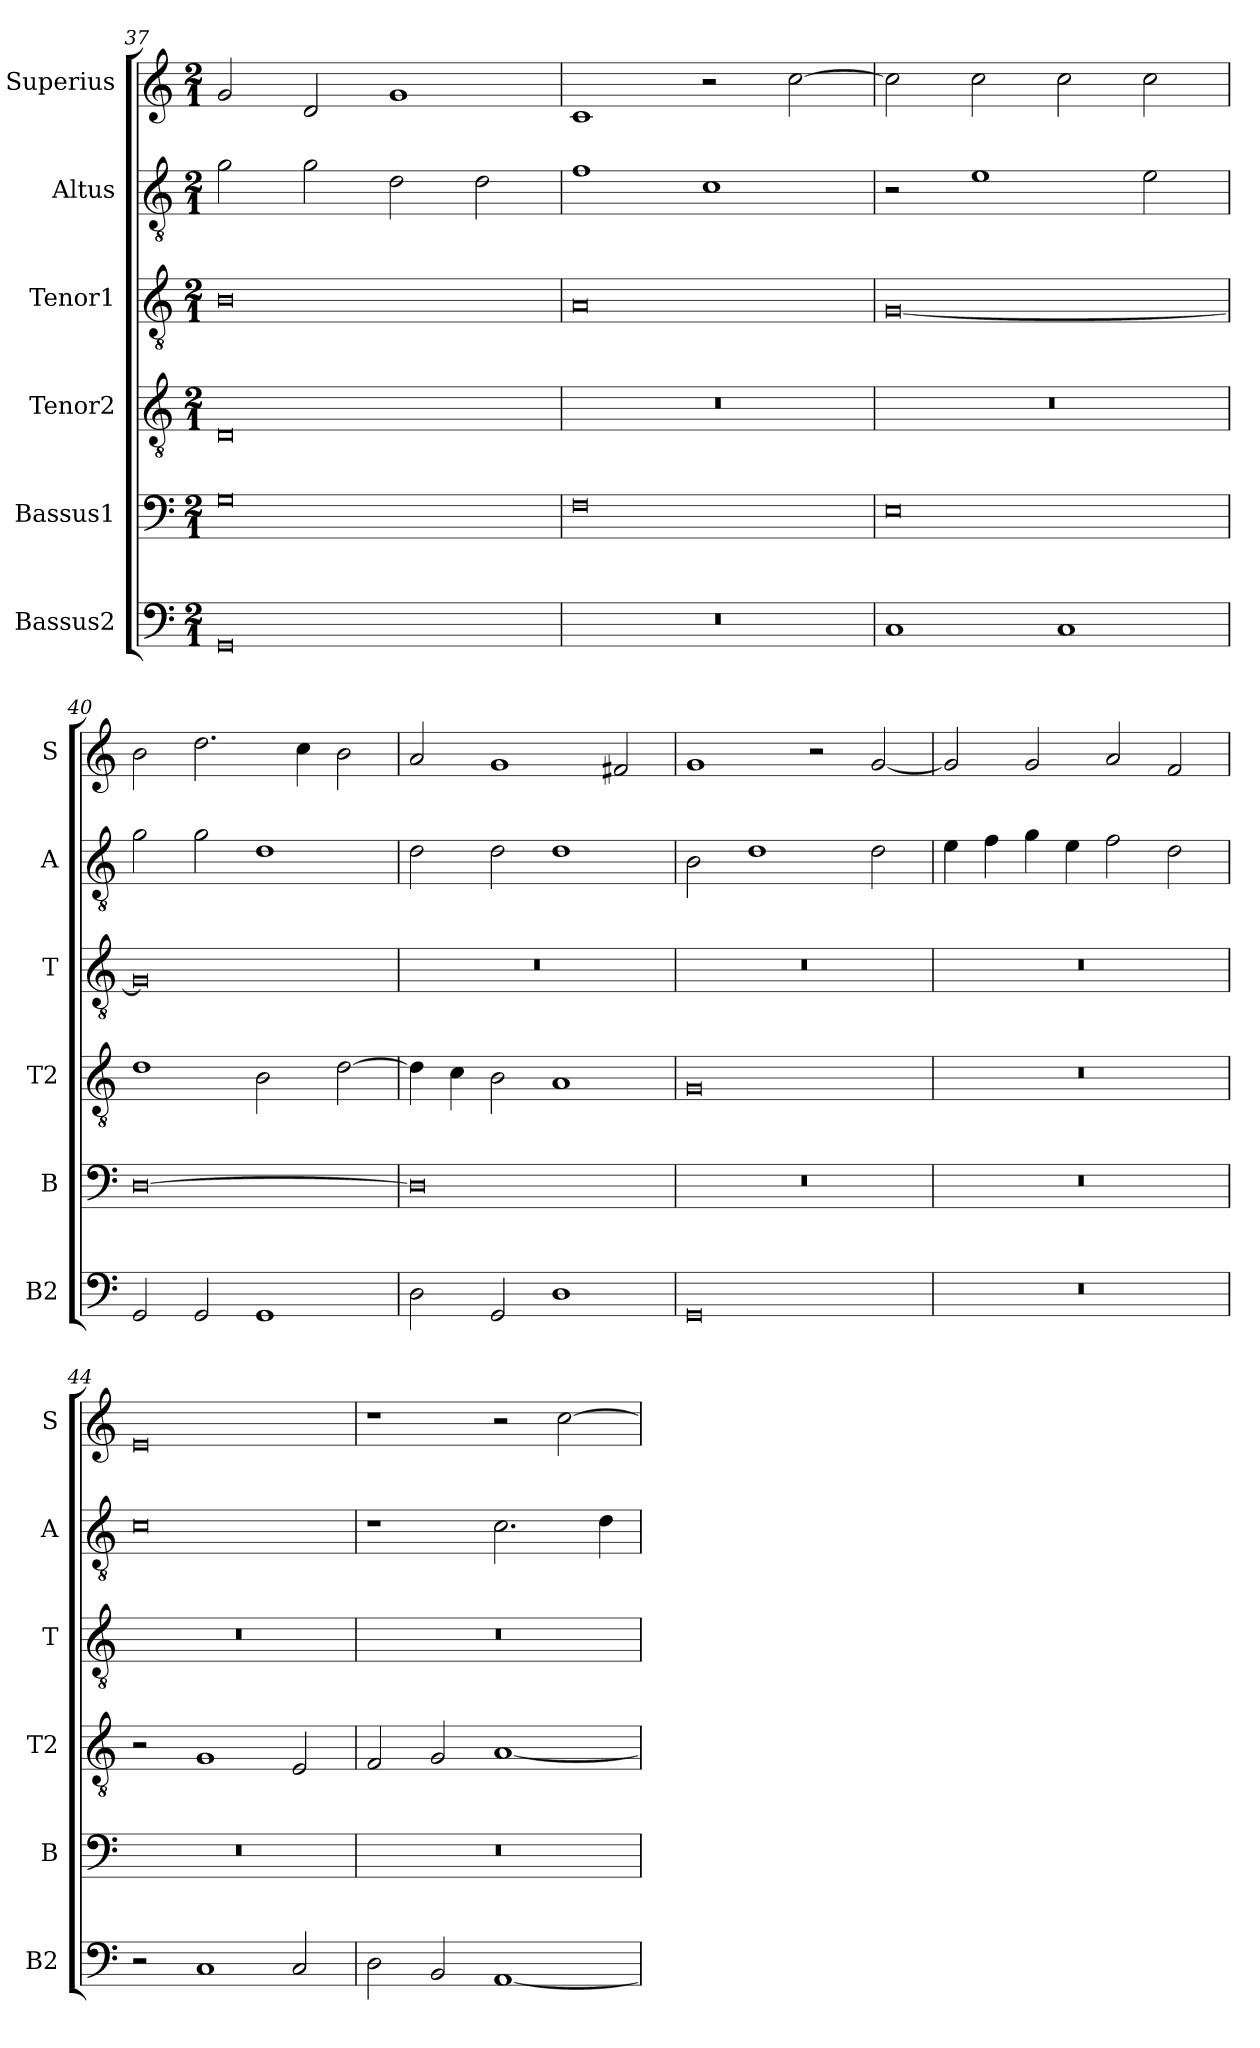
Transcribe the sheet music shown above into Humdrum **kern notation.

**kern	**kern	**kern	**kern	**kern	**kern
*part6	*part5	*part4	*part3	*part2	*part1
*staff6	*staff5	*staff4	*staff3	*staff2	*staff1
*I"Bassus2	*I"Bassus1	*I"Tenor2	*I"Tenor1	*I"Altus	*I"Superius
*I'B2	*I'B	*I'T2	*I'T	*I'A	*I'S
*clefF4	*clefF4	*clefGv2	*clefGv2	*clefGv2	*clefG2
*k[]	*k[]	*k[]	*k[]	*k[]	*k[]
*M2/1	*M2/1	*M2/1	*M2/1	*M2/1	*M2/1
=37	=37	=37	=37	=37	=37
0GG	0G	0D	0B	2g\	2g/
.	.	.	.	2g\	2d/
.	.	.	.	2d\	1g
.	.	.	.	2d\	.
=38	=38	=38	=38	=38	=38
0r	0F	0r	0A	1f	1c
.	.	.	.	1c	2r
.	.	.	.	.	[2cc\
=39	=39	=39	=39	=39	=39
1C	0E	0r	[0G	2r	2cc\]
.	.	.	.	1e	2cc\
1C	.	.	.	.	2cc\
.	.	.	.	2e\	2cc\
=40	=40	=40	=40	=40	=40
2GG/	[0D	1d	0G]	2g\	2b\
2GG/	.	.	.	2g\	2.dd\
1GG	.	2B\	.	1d	.
.	.	.	.	.	4cc\
.	.	[2d\	.	.	2b\
=41	=41	=41	=41	=41	=41
2D\	0D]	4d\]	0r	2d\	2a/
.	.	4c\	.	.	.
2GG/	.	2B\	.	2d\	1g
1D	.	1A	.	1d	.
.	.	.	.	.	2f#X/
=42	=42	=42	=42	=42	=42
0GG	0r	0G	0r	2B\	1g
.	.	.	.	1d	.
.	.	.	.	.	2r
.	.	.	.	2d\	[2g/
=43	=43	=43	=43	=43	=43
0r	0r	0r	0r	4e\	2g/]
.	.	.	.	4f\	.
.	.	.	.	4g\	2g/
.	.	.	.	4e\	.
.	.	.	.	2f\	2a/
.	.	.	.	2d\	2f/
=44	=44	=44	=44	=44	=44
2r	0r	2r	0r	0c	0e
1C	.	1G	.	.	.
2C/	.	2E/	.	.	.
=45	=45	=45	=45	=45	=45
2D\	0r	2F/	0r	1r	1r
2BB/	.	2G/	.	.	.
[1AA	.	[1A	.	2.c\	2r
.	.	.	.	.	[2cc\
.	.	.	.	4d\	.
=	=	=	=	=	=
*-	*-	*-	*-	*-	*-
